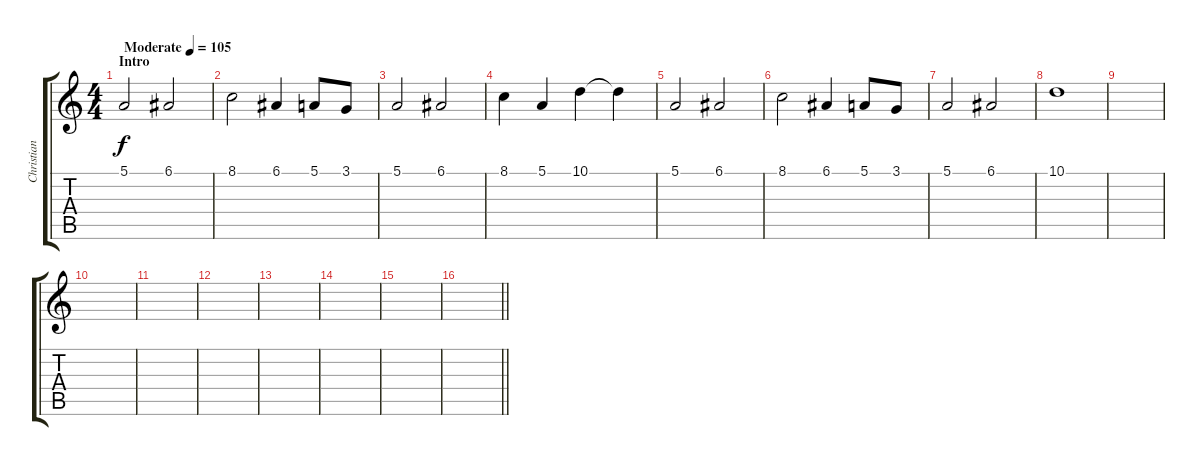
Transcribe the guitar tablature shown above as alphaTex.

\track ("Christian 1" "Christian ") {instrument fx7echoes}
\staff {score tabs}
\tuning (E4 B3 G3 D3 A2 D2) {hide}
\ts (4 4)
\section ("" "Intro")
\tempo (105 "Moderate")
\clef g2
\ks c
5.1.2{dy f instrument fx7echoes} 6.1.2 |
8.1.2 6.1.4 5.1.8 3.1.8 |
5.1.2 6.1.2 |
8.1.4 5.1.4 10.1.4 10.1{t}.4 |
5.1.2 6.1.2 |
8.1.2 6.1.4 5.1.8 3.1.8 |
5.1.2 6.1.2 |
10.1.1 |
|
|
|
|
|
|
|
\barLineRight lightlight
